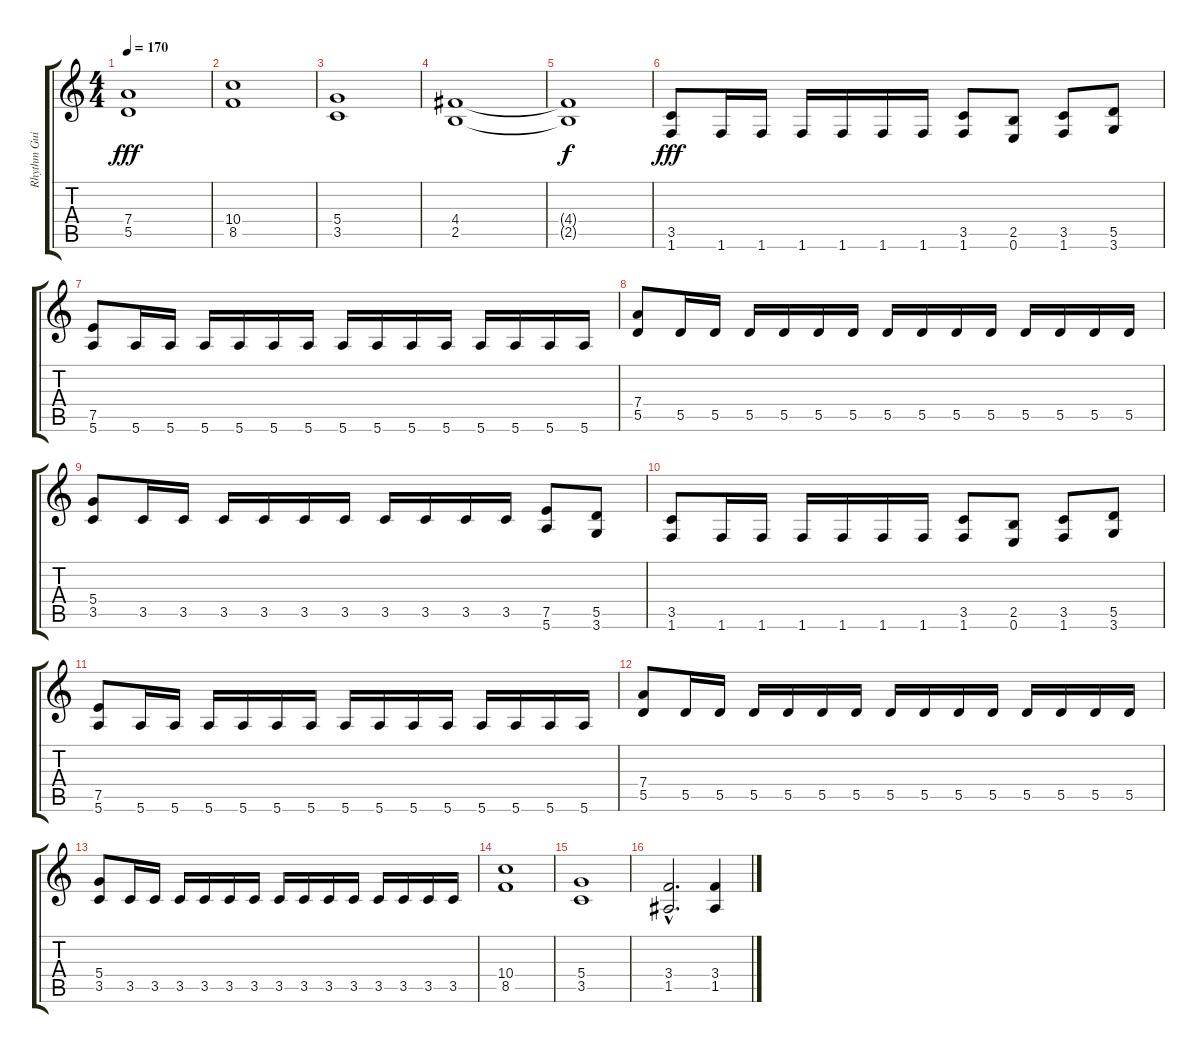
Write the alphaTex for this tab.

\track ("Rhythm Guitar " "Rhythm Gui") {instrument distortionguitar}
\staff {score tabs}
\tuning (E4 B3 G3 D3 A2 E2) {hide}
\ts (4 4)
\tempo 170
\clef g2
\ks c
(7.4 5.5).1{dy fff} |
(10.4 8.5).1 |
(5.4 3.5).1 |
(4.4 2.5).1 |
(4.4{t} 2.5{t}).1{dy f} |
(3.5 1.6).8{dy fff} 1.6.16 1.6.16 1.6.16 1.6.16 1.6.16 1.6.16 (3.5 1.6).8 (2.5 0.6).8 (3.5 1.6).8 (5.5 3.6).8 |
(7.5 5.6).8 5.6.16 5.6.16 5.6.16 5.6.16 5.6.16 5.6.16 5.6.16 5.6.16 5.6.16 5.6.16 5.6.16 5.6.16 5.6.16 5.6.16 |
(7.4 5.5).8 5.5.16 5.5.16 5.5.16 5.5.16 5.5.16 5.5.16 5.5.16 5.5.16 5.5.16 5.5.16 5.5.16 5.5.16 5.5.16 5.5.16 |
(5.4 3.5).8 3.5.16 3.5.16 3.5.16 3.5.16 3.5.16 3.5.16 3.5.16 3.5.16 3.5.16 3.5.16 (7.5 5.6).8 (5.5 3.6).8 |
(3.5 1.6).8 1.6.16 1.6.16 1.6.16 1.6.16 1.6.16 1.6.16 (3.5 1.6).8 (2.5 0.6).8 (3.5 1.6).8 (5.5 3.6).8 |
(7.5 5.6).8 5.6.16 5.6.16 5.6.16 5.6.16 5.6.16 5.6.16 5.6.16 5.6.16 5.6.16 5.6.16 5.6.16 5.6.16 5.6.16 5.6.16 |
(7.4 5.5).8 5.5.16 5.5.16 5.5.16 5.5.16 5.5.16 5.5.16 5.5.16 5.5.16 5.5.16 5.5.16 5.5.16 5.5.16 5.5.16 5.5.16 |
(5.4 3.5).8 3.5.16 3.5.16 3.5.16 3.5.16 3.5.16 3.5.16 3.5.16 3.5.16 3.5.16 3.5.16 3.5.16 3.5.16 3.5.16 3.5.16 |
(10.4 8.5).1 |
(5.4 3.5).1 |
(3.4{hac} 1.5{hac}).2{d} (3.4 1.5).4
